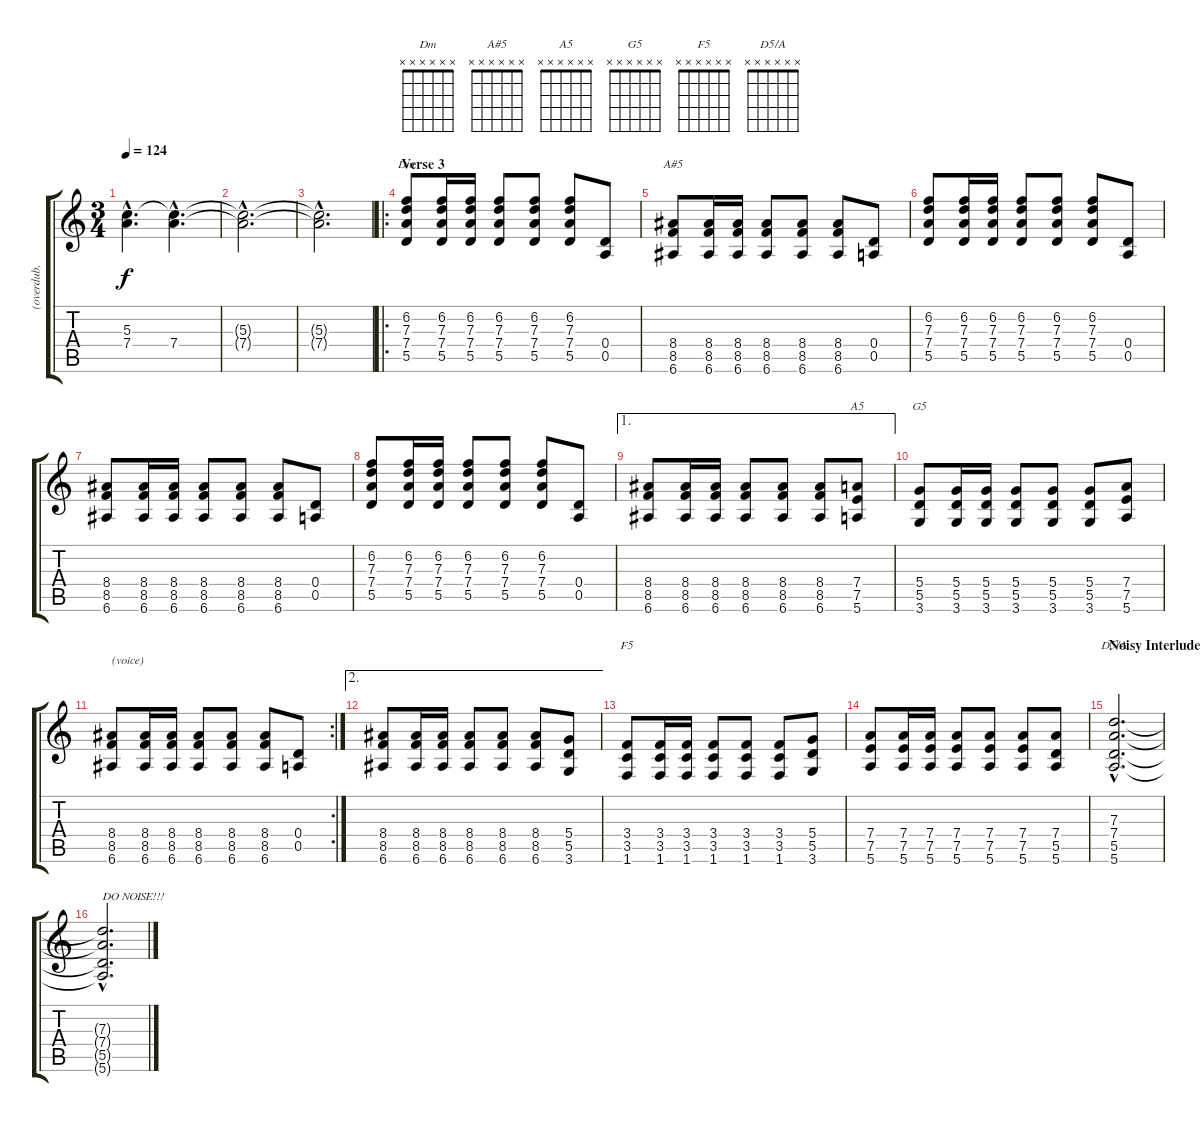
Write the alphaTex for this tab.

\track ("(overdub, 2nd guitar)" "(overdub, ") {instrument overdrivenguitar}
\staff {score tabs}
\tuning (E4 B3 G3 D3 A2 E2) {hide}
\chord ("Dm" x x x x x x)
\chord ("A#5" x x x x x x)
\chord ("A5" x x x x x x)
\chord ("G5" x x x x x x)
\chord ("F5" x x x x x x)
\chord ("D5/A" x x x x x x)
\ts (3 4)
\tempo 124
\clef g2
\ks c
(5.3{hac} 7.4{hac t}).4{d dy f} (5.3{hac t} 7.4{hac}).4{d} |
(5.3{hac t} 7.4{hac t}).2{d} |
(5.3{hac t} 7.4{hac t}).2{d} |
\ro
\section ("" "Verse 3")
(6.2 7.3 7.4 5.5).8{ch "Dm" balance 16} (6.2 7.3 7.4 5.5).16 (6.2 7.3 7.4 5.5).16 (6.2 7.3 7.4 5.5).8 (6.2 7.3 7.4 5.5).8 (6.2 7.3 7.4 5.5).8 (0.4 0.5).8 |
(8.4 8.5 6.6).8{ch "A#5"} (8.4 8.5 6.6).16 (8.4 8.5 6.6).16 (8.4 8.5 6.6).8 (8.4 8.5 6.6).8 (8.4 8.5 6.6).8 (0.4 0.5).8 |
(6.2 7.3 7.4 5.5).8 (6.2 7.3 7.4 5.5).16 (6.2 7.3 7.4 5.5).16 (6.2 7.3 7.4 5.5).8 (6.2 7.3 7.4 5.5).8 (6.2 7.3 7.4 5.5).8 (0.4 0.5).8 |
(8.4 8.5 6.6).8 (8.4 8.5 6.6).16 (8.4 8.5 6.6).16 (8.4 8.5 6.6).8 (8.4 8.5 6.6).8 (8.4 8.5 6.6).8 (0.4 0.5).8 |
(6.2 7.3 7.4 5.5).8 (6.2 7.3 7.4 5.5).16 (6.2 7.3 7.4 5.5).16 (6.2 7.3 7.4 5.5).8 (6.2 7.3 7.4 5.5).8 (6.2 7.3 7.4 5.5).8 (0.4 0.5).8 |
\ae 1
(8.4 8.5 6.6).8 (8.4 8.5 6.6).16 (8.4 8.5 6.6).16 (8.4 8.5 6.6).8 (8.4 8.5 6.6).8 (8.4 8.5 6.6).8 (7.4 7.5 5.6).8{ch "A5"} |
(5.4 5.5 3.6).8{ch "G5"} (5.4 5.5 3.6).16 (5.4 5.5 3.6).16 (5.4 5.5 3.6).8 (5.4 5.5 3.6).8 (5.4 5.5 3.6).8 (7.4 7.5 5.6).8 |
\rc 2
(8.4 8.5 6.6).8{txt "(voice)"} (8.4 8.5 6.6).16 (8.4 8.5 6.6).16 (8.4 8.5 6.6).8 (8.4 8.5 6.6).8 (8.4 8.5 6.6).8 (0.4 0.5).8 |
\ae 2
(8.4 8.5 6.6).8 (8.4 8.5 6.6).16 (8.4 8.5 6.6).16 (8.4 8.5 6.6).8 (8.4 8.5 6.6).8 (8.4 8.5 6.6).8 (5.4 5.5 3.6).8 |
(3.4 3.5 1.6).8{ch "F5"} (3.4 3.5 1.6).16 (3.4 3.5 1.6).16 (3.4 3.5 1.6).8 (3.4 3.5 1.6).8 (3.4 3.5 1.6).8 (5.4 5.5 3.6).8 |
(7.4 7.5 5.6).8 (7.4 7.5 5.6).16 (7.4 7.5 5.6).16 (7.4 7.5 5.6).8 (7.4 7.5 5.6).8 (7.4 7.5 5.6).8 (7.4 5.5 5.6).8 |
\section ("" "Noisy Interlude")
(7.3{hac} 7.4{hac} 5.5{hac} 5.6{hac}).2{d ch "D5/A"} |
(7.3{hac t} 7.4{hac t} 5.5{hac t} 5.6{hac t}).2{d txt "DO NOISE!!!"}
